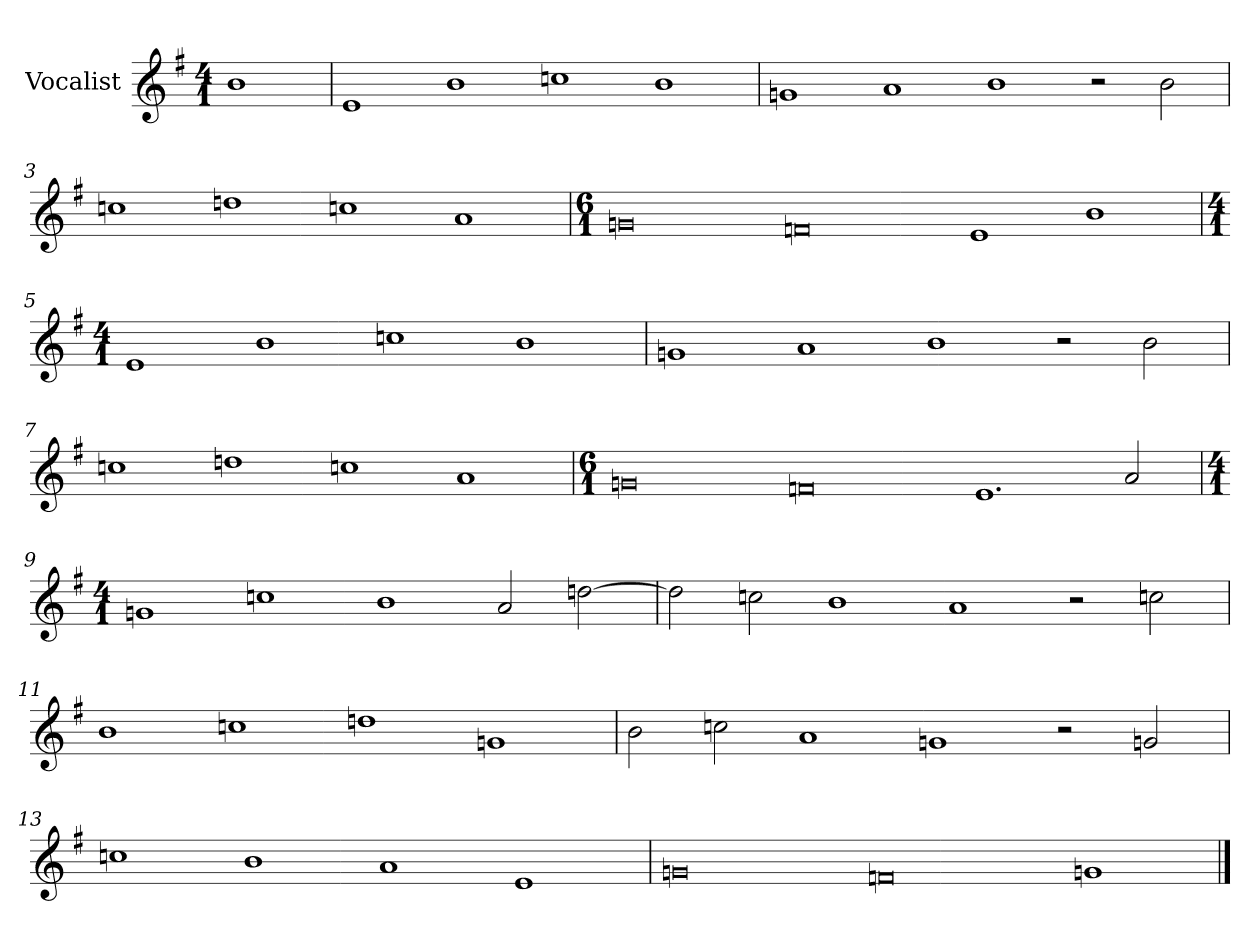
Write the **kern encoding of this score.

**kern
*part1
*staff1
*I"Vocalist
*k[f#]
*e:
*M4/1
=
1b
=1
1e
1b
1ccn
1b
=2
1gn
1a
1b
2r
2b
=3
1ccn
1ddn
1ccn
1a
=4
*M6/1
0gn
0fn
1e
1b
=5
*M4/1
1e
1b
1ccn
1b
=6
1gn
1a
1b
2r
2b
=7
1ccn
1ddn
1ccn
1a
=8
*M6/1
0gn
0fn
1.e
2a
=9
*M4/1
1gn
1ccn
1b
2a
[2ddn
=10
2ddn]
2ccn
1b
1a
2r
2ccn
=11
1b
1ccn
1ddn
1gn
=12
2b
2ccn
1a
1gn
2r
2gn
=13
1ccn
1b
1a
1e
=14
0gn
0fn
1gn
==
*-
